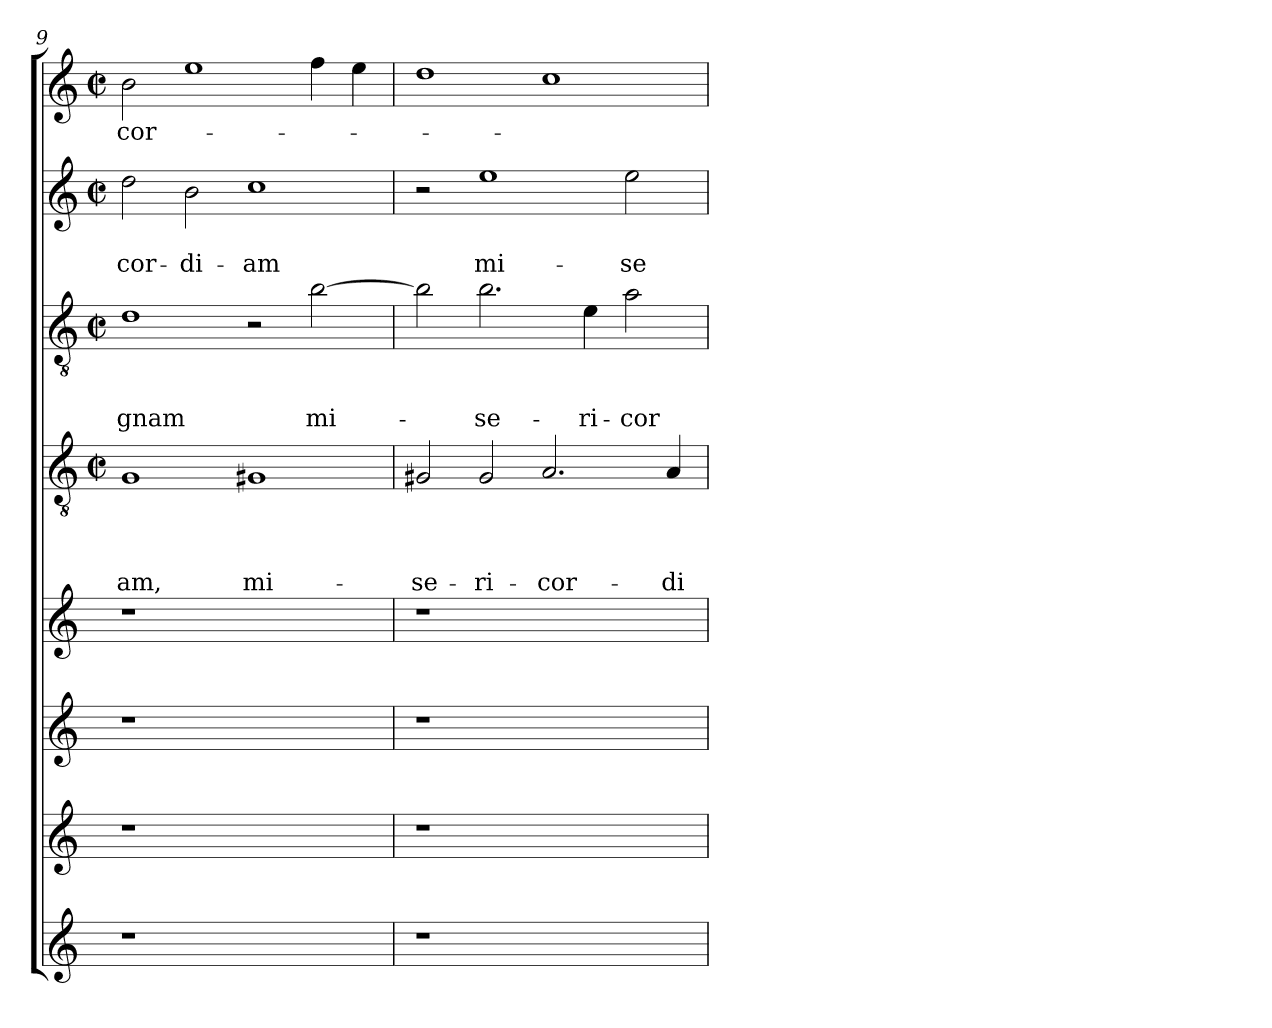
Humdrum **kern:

**kern	**kern	**kern	**kern	**kern	**text	**text	**text	**text	**kern	**text	**text	**text	**kern	**text	**text	**kern	**text
*part8	*part7	*part6	*part5	*part4	*part4	*part4	*part4	*part4	*part3	*part3	*part3	*part3	*part2	*part2	*part2	*part1	*part1
*staff8	*staff7	*staff6	*staff5	*staff4	*staff4	*staff4	*staff4	*staff4	*staff3	*staff3	*staff3	*staff3	*staff2	*staff2	*staff2	*staff1	*staff1
*clefG2	*clefG2	*clefG2	*clefG2	*clefGv2	*	*	*	*	*clefGv2	*	*	*	*clefG2	*	*	*clefG2	*
*k[]	*k[]	*k[]	*k[]	*k[]	*	*	*	*	*k[]	*	*	*	*k[]	*	*	*k[]	*
*C:	*C:	*C:	*C:	*C:	*	*	*	*	*C:	*	*	*	*C:	*	*	*C:	*
*	*	*	*	*M2/2	*	*	*	*	*M2/2	*	*	*	*M2/2	*	*	*M2/2	*
*	*	*	*	*met(c|)	*	*	*	*	*met(c|)	*	*	*	*met(c|)	*	*	*met(c|)	*
=9	=9	=9	=9	=9	=9	=9	=9	=9	=9	=9	=9	=9	=9	=9	=9	=9	=9
!	!	!	!	!	!	!	!	!LO:LY:b:rj	!	!	!	!LO:LY:b	!	!	!LO:LY:b	!	!LO:LY:b
1r	1r	1r	1r	1G	.	.	.	-am,	1d	.	.	-gnam	2dd\	.	-cor-	2b\	-cor-
!	!	!	!	!	!	!	!	!	!	!	!	!	!	!	!LO:LY:b	!	!
.	.	.	.	.	.	.	.	.	.	.	.	.	2b\	.	-di-	1ee	.
!	!	!	!	!	!	!	!	!LO:LY:b	!	!	!	!	!	!	!LO:LY:b	!	!
1ryy	1ryy	1ryy	1ryy	1G#X	.	.	.	mi-	2r	.	.	.	1cc	.	-am	.	.
!	!	!	!	!	!	!	!	!	!	!	!	!LO:LY:b	!	!	!	!	!
.	.	.	.	.	.	.	.	.	[>2b\	.	.	mi-	.	.	.	4ff\	.
.	.	.	.	.	.	.	.	.	.	.	.	.	.	.	.	4ee\	.
=10	=10	=10	=10	=10	=10	=10	=10	=10	=10	=10	=10	=10	=10	=10	=10	=10	=10
!	!	!	!	!	!	!	!	!LO:LY:b	!	!	!	!	!	!	!	!	!
1r	1r	1r	1r	2G#X/	.	.	.	-se-	2b\]	.	.	.	2r	.	.	1dd	.
!	!	!	!	!	!	!	!	!LO:LY:b	!	!	!	!LO:LY:b	!	!	!LO:LY:b	!	!
.	.	.	.	2G#/	.	.	.	-ri-	2.b\	.	.	-se-	1ee	.	mi-	.	.
!	!	!	!	!	!	!	!	!LO:LY:b	!	!	!	!	!	!	!	!	!
1ryy	1ryy	1ryy	1ryy	2.A/	.	.	.	-cor-	.	.	.	.	.	.	.	[>1cc	.
!	!	!	!	!	!	!	!	!	!	!	!	!LO:LY:b	!	!	!	!	!
.	.	.	.	.	.	.	.	.	4e\	.	.	-ri-	.	.	.	.	.
!	!	!	!	!	!	!	!	!	!	!	!	!LO:LY:b	!	!	!LO:LY:b	!	!
.	.	.	.	.	.	.	.	.	[>2a\	.	.	-cor-	2ee\	.	-se-	.	.
!	!	!	!	!	!	!	!	!LO:LY:b	!	!	!	!	!	!	!	!	!
.	.	.	.	4A/	.	.	.	-di-	.	.	.	.	.	.	.	.	.
=	=	=	=	=	=	=	=	=	=	=	=	=	=	=	=	=	=
*-	*-	*-	*-	*-	*-	*-	*-	*-	*-	*-	*-	*-	*-	*-	*-	*-	*-
